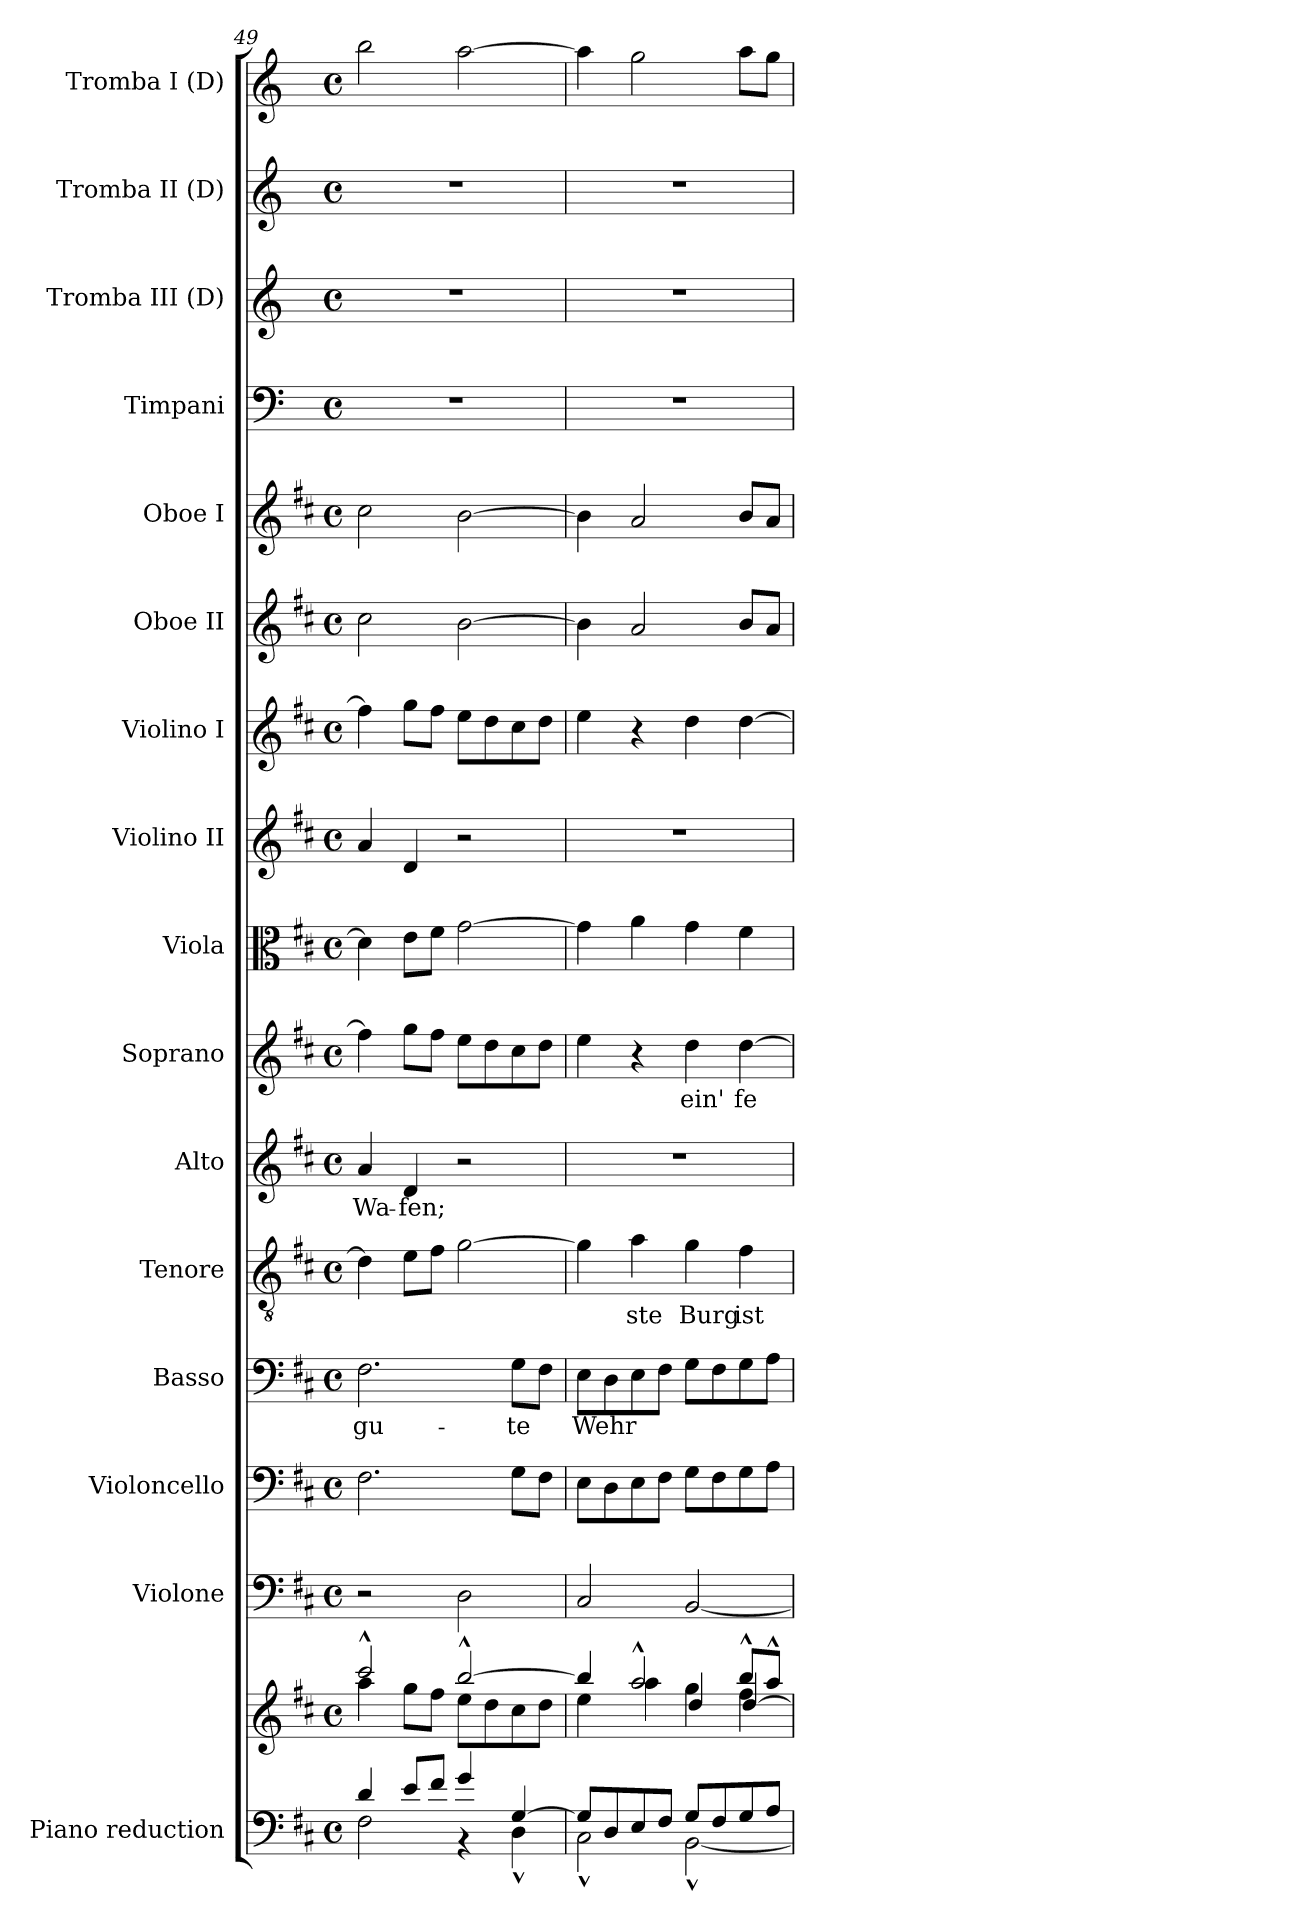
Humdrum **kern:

**kern	**kern	**kern	**kern	**kern	**text	**kern	**text	**kern	**text	**kern	**text	**kern	**kern	**kern	**kern	**kern	**kern	**kern	**kern	**kern
*part16	*part16	*part15	*part14	*part13	*part13	*part12	*part12	*part11	*part11	*part10	*part10	*part9	*part8	*part7	*part6	*part5	*part4	*part3	*part2	*part1
*staff17	*staff16	*staff15	*staff14	*staff13	*staff13	*staff12	*staff12	*staff11	*staff11	*staff10	*staff10	*staff9	*staff8	*staff7	*staff6	*staff5	*staff4	*staff3	*staff2	*staff1
*I"Piano reduction	*	*I"Violone	*I"Violoncello	*I"Basso	*	*I"Tenore	*	*I"Alto	*	*I"Soprano	*	*I"Viola	*I"Violino II	*I"Violino I	*I"Oboe II	*I"Oboe I	*I"Timpani	*I"Tromba III (D)	*I"Tromba II (D)	*I"Tromba I (D)
*I'Pno	*	*	*	*	*	*	*	*	*	*	*	*	*	*	*I'Ob	*I'Ob	*I'Timp	*	*	*
*clefF4	*clefG2	*clefF4	*clefF4	*clefF4	*	*clefGv2	*	*clefG2	*	*clefG2	*	*clefC3	*clefG2	*clefG2	*clefG2	*clefG2	*clefF4	*clefG2	*clefG2	*clefG2
*	*	*ITrd7c12	*	*	*	*	*	*	*	*	*	*	*	*	*	*	*	*ITrd-1c-2	*ITrd-1c-2	*ITrd-1c-2
*k[f#c#]	*k[f#c#]	*k[f#c#]	*k[f#c#]	*k[f#c#]	*	*k[f#c#]	*	*k[f#c#]	*	*k[f#c#]	*	*k[f#c#]	*k[f#c#]	*k[f#c#]	*k[f#c#]	*k[f#c#]	*k[]	*k[f#c#]	*k[f#c#]	*k[f#c#]
*M4/4	*M4/4	*M4/4	*M4/4	*M4/4	*	*M4/4	*	*M4/4	*	*M4/4	*	*M4/4	*M4/4	*M4/4	*M4/4	*M4/4	*M4/4	*M4/4	*M4/4	*M4/4
*met(c)	*met(c)	*met(c)	*met(c)	*met(c)	*	*met(c)	*	*met(c)	*	*met(c)	*	*met(c)	*met(c)	*met(c)	*met(c)	*met(c)	*met(c)	*met(c)	*met(c)	*met(c)
=49	=49	=49	=49	=49	=49	=49	=49	=49	=49	=49	=49	=49	=49	=49	=49	=49	=49	=49	=49	=49
*^	*^	*	*	*	*	*	*	*	*	*	*	*	*	*	*	*	*	*	*	*
!	!	!	!	!	!	!	!LO:LY:b	!	!	!	!LO:LY:b	!	!	!	!	!	!	!	!	!	!	!
4d/	2F#\	2ccc#^^/	4aa\	2r	2.F#\	2.F#\	gu-	4d\]	.	4a/	Wa-	4ff#\]	.	4d\]	4a/	4ff#\]	2cc#\	2cc#\	1r	1r	1r	2ccc#\
!	!	!	!	!	!	!	!	!	!	!	!LO:LY:b	!	!	!	!	!	!	!	!	!	!	!
8e/L	.	.	8gg\L	.	.	.	.	8e\L	.	4d/	fen;	8gg\L	.	8e\L	4d/	8gg\L	.	.	.	.	.	.
8f#/J	.	.	8ff#\J	.	.	.	.	8f#\J	.	.	.	8ff#\J	.	8f#\J	.	8ff#\J	.	.	.	.	.	.
4g/	4r	[2bb^^/	8ee\L	2DD\	.	.	.	[2g\	.	2r	.	8ee\L	.	[2g\	2r	8ee\L	[2b\	[2b\	.	.	.	[2bb\
.	.	.	8dd\	.	.	.	.	.	.	.	.	8dd\	.	.	.	8dd\	.	.	.	.	.	.
!	!	!	!	!	!	!	!LO:LY:b	!	!	!	!	!	!	!	!	!	!	!	!	!	!	!
[4G/	4D^^\	.	8cc#\	.	8G\L	8G\L	te	.	.	.	.	8cc#\	.	.	.	8cc#\	.	.	.	.	.	.
.	.	.	8dd\J	.	8F#\J	8F#\J	.	.	.	.	.	8dd\J	.	.	.	8dd\J	.	.	.	.	.	.
!!LO:PB:g=z
=50	=50	=50	=50	=50	=50	=50	=50	=50	=50	=50	=50	=50	=50	=50	=50	=50	=50	=50	=50	=50	=50	=50
*	*	*	*^	*	*	*	*	*	*	*	*	*	*	*	*	*	*	*	*	*	*	*
!	!	!	!	!	!	!	!	!LO:LY:b	!	!	!	!	!	!	!	!	!	!	!	!	!	!	!
8G/L]	2C#^^\	4bb/]	4ee\	2ryy	2CC#/	8E\L	8E\L	-Wehr	4g\]	.	1r	.	4ee\	.	4g\]	1r	4ee\	4b\]	4b\]	1r	1r	1r	4bb\]
8D/	.	.	.	.	.	8D\	8D\	.	.	.	.	.	.	.	.	.	.	.	.	.	.	.	.
!	!	!	!	!	!	!	!	!	!	!LO:LY:b	!	!	!	!	!	!	!	!	!	!	!	!	!
8E/	.	2aa^^/	4aa\	.	.	8E\	8E\	.	4a\	ste	.	.	4r	.	4a\	.	4r	2a/	2a/	.	.	.	2aa\
8F#/J	.	.	.	.	.	8F#\J	8F#\J	.	.	.	.	.	.	.	.	.	.	.	.	.	.	.	.
!	!	!	!	!	!	!	!	!	!	!LO:LY:b	!	!	!	!LO:LY:b	!	!	!	!	!	!	!	!	!
8G/L	[2BB^^\	.	4gg\	4dd/	[2BBB/	8G\L	8G\L	.	4g\	Burg	.	.	4dd\	ein'	4g\	.	4dd\	.	.	.	.	.	.
8F#/	.	.	.	.	.	8F#\	8F#\	.	.	.	.	.	.	.	.	.	.	.	.	.	.	.	.
!	!	!	!	!	!	!	!	!	!	!LO:LY:b	!	!	!	!LO:LY:b	!	!	!	!	!	!	!	!	!
8G/	.	8bb^^/L	4ff#\	[4dd/	.	8G\	8G\	.	4f#\	ist	.	.	[4dd\	fe-	4f#\	.	[4dd\	8b/L	8b/L	.	.	.	8bb\L
8A/J	.	8aa^^/J	.	.	.	8A\J	8A\J	.	.	.	.	.	.	.	.	.	.	8a/J	8a/J	.	.	.	8aa\J
*v	*v	*	*	*	*	*	*	*	*	*	*	*	*	*	*	*	*	*	*	*	*	*	*
*	*v	*v	*v	*	*	*	*	*	*	*	*	*	*	*	*	*	*	*	*	*	*	*
=	=	=	=	=	=	=	=	=	=	=	=	=	=	=	=	=	=	=	=	=
*-	*-	*-	*-	*-	*-	*-	*-	*-	*-	*-	*-	*-	*-	*-	*-	*-	*-	*-	*-	*-
